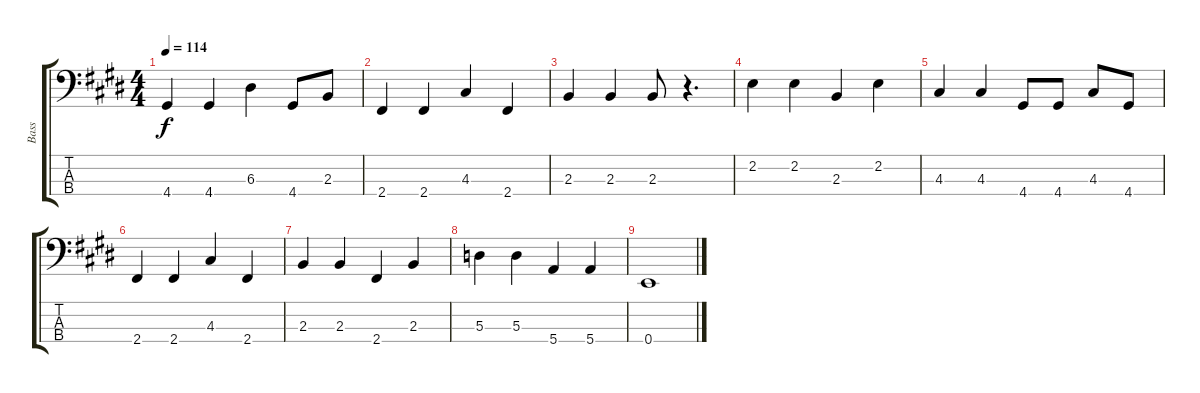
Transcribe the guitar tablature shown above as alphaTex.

\track ("Bass" "Bass") {instrument electricbassfinger}
\staff {score tabs}
\tuning (G2 D2 A1 E1) {hide}
\ts (4 4)
\tempo 114
\clef f4
\ks e
4.4.4{dy f} 4.4.4 6.3.4 4.4.8 2.3.8 |
2.4.4 2.4.4 4.3.4 2.4.4 |
2.3.4 2.3.4 2.3.8 r.4{d} |
2.2.4 2.2.4 2.3.4 2.2.4 |
4.3.4 4.3.4 4.4.8 4.4.8 4.3.8 4.4.8 |
2.4.4 2.4.4 4.3.4 2.4.4 |
2.3.4 2.3.4 2.4.4 2.3.4 |
5.3.4 5.3.4 5.4.4 5.4.4 |
0.4.1
